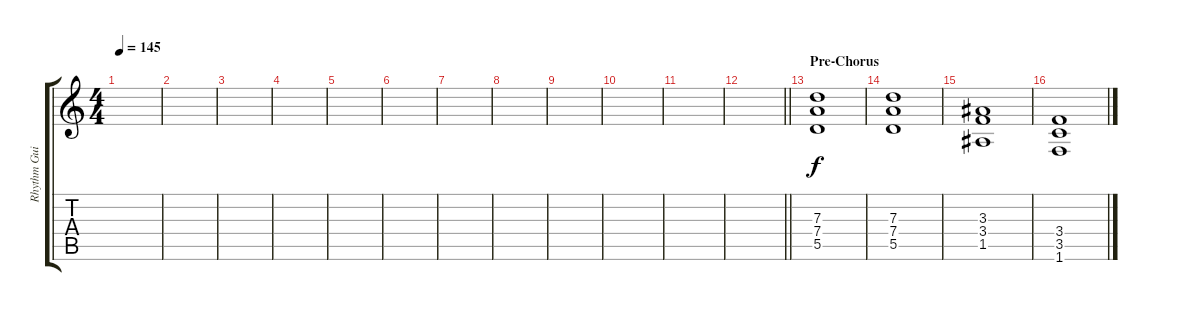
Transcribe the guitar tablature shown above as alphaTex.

\track ("Rhythm Guitar (Kele)" "Rhythm Gui") {instrument distortionguitar}
\staff {score tabs}
\tuning (E4 B3 G3 D3 A2 E2) {hide}
\ts (4 4)
\tempo 145
\clef g2
\ks c
|
|
|
|
|
|
|
|
|
|
|
\barLineRight lightlight
|
\section ("" "Pre-Chorus")
(7.3 7.4 5.5).1 |
(7.3 7.4 5.5).1 |
(3.3 3.4 1.5).1 |
(3.4 3.5 1.6).1
